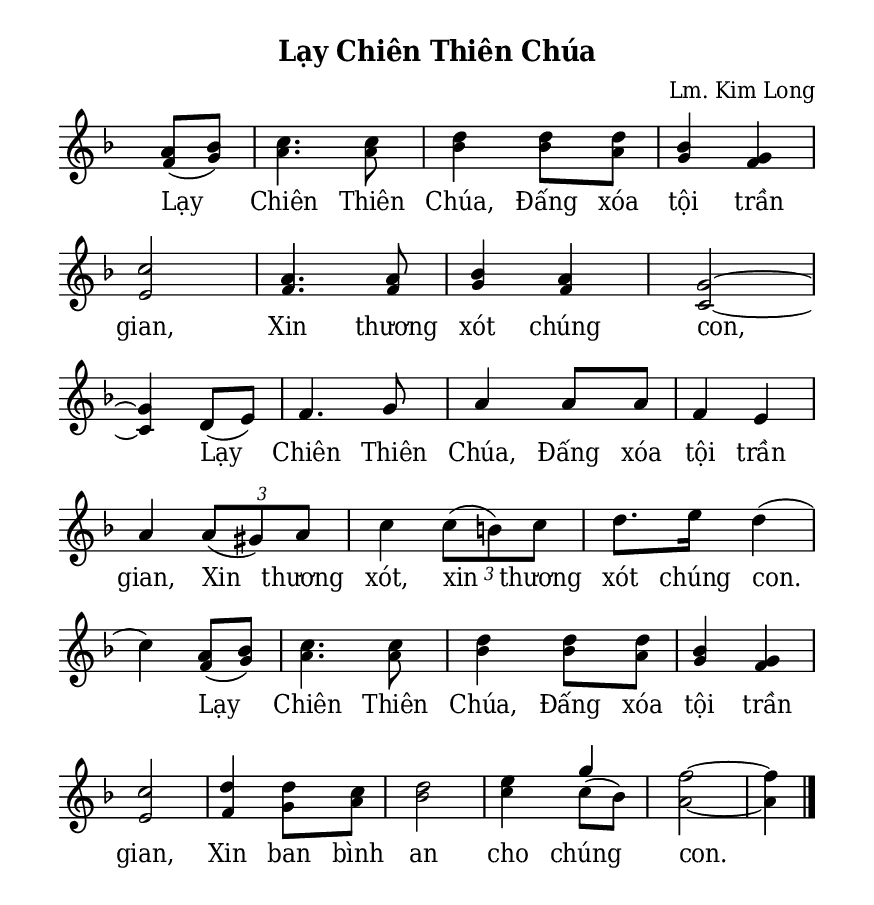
% Cài đặt chung\
\version "2.22.1"
\include "english.ly"

\header {
  subtitle = \markup { \huge \bold "Lạy Chiên Thiên Chúa" }
  composer = "Lm. Kim Long"
  %arranger = " "
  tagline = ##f
}

% Nhạc phiên khúc
nhacPhienKhucSop = \relative c'' {
  \partial 4 a8 (bf) |
  c4. c8 |
  d4 d8 d |
  bf4 g |
  c2 |
  a4. a8 |
  bf4 a |
  g2 ~ |
  g4 d8 (e) |
  f4. g8 |
  a4 a8 a |
  f4 e |
  a4 \tuplet 3/2 { a8 (gs) a } |
  c4 \tuplet 3/2 { c8 (b!) c } |
  d8. e16 d4 ( |
  c) a8 (bf) |
  c4. c8 |
  d4 d8 d |
  bf4 g |
  c2 |
  d4 d8 c |
  d2 |
  e4 g |
  f2 ~ |
  f4 \bar "|."
}

nhacPhienKhucAlto = \relative c' {
  f8 (g) |
  a4. a8 |
  bf4 bf8 a |
  g4 f |
  e2 |
  f4. f8 |
  g4 f |
  c2 ~ |
  c4 d8 (e) |
  f4. g8 |
  a4 a8 a |
  f4 e |
  a4 \tuplet 3/2 { a8 (gs) a } |
  c4 \tuplet 3/2 { c8 (b!) c } |
  d8. e16 d4 ( |
  c) f,8 (g) |
  a4. a8 |
  bf4 bf8 a |
  g4 f |
  e2 |
  f4 g8 a |
  bf2 |
  c4 c8 ^(bf) |
  a2 ~ |
  a4
}

% Lời phiên khúc
loiPhienKhucSop = \lyrics {
  Lạy Chiên Thiên Chúa, Đấng xóa tội trần gian,
  Xin thương xót chúng con,
  Lạy Chiên Thiên Chúa, Đấng xóa tội trần gian,
  Xin thương xót, xin thương xót chúng con.
  Lạy Chiên Thiên Chúa, Đấng xóa tội trần gian,
  Xin ban bình an cho chúng con.
}

% Dàn trang
\paper {
  #(set-paper-size "a5")
  top-margin = 10\mm
  bottom-margin = 10\mm
  left-margin = 10\mm
  right-margin = 10\mm
  indent = #0
  #(define fonts
	 (make-pango-font-tree "Deja Vu Serif Condensed"
	 		       "Deja Vu Serif Condensed"
			       "Deja Vu Serif Condensed"
			       (/ 20 20)))
  print-page-number = ##f
  system-system-spacing = #'((basic-distance . 0.1) (padding . 2.5))
}

TongNhip = {
  \key f \major \time 2/4
  \set Timing.beamExceptions = #'()
  \set Timing.baseMoment = #(ly:make-moment 1/4)
}

% Đổi kích thước nốt cho bè phụ
notBePhu =
#(define-music-function (font-size music) (number? ly:music?)
   (for-some-music
     (lambda (m)
       (if (music-is-of-type? m 'rhythmic-event)
           (begin
             (set! (ly:music-property m 'tweaks)
                   (cons `(font-size . ,font-size)
                         (ly:music-property m 'tweaks)))
             #t)
           #f))
     music)
   music)

\score {
  \new ChoirStaff <<
    \new Staff \with {
        \consists "Merge_rests_engraver"
        printPartCombineTexts = ##f
      }
      <<
      \new Voice \TongNhip \partCombine 
        \nhacPhienKhucSop
        \notBePhu -1 { \nhacPhienKhucAlto }
      \new NullVoice = beSop \nhacPhienKhucSop
      \new Lyrics \lyricsto beSop \loiPhienKhucSop
      >>
  >>
  \layout {
    \override Staff.TimeSignature.transparent = ##t
    \override Lyrics.LyricSpace.minimum-distance = #2
    \override LyricHyphen.minimum-distance = #1
    \override Score.BarNumber.break-visibility = ##(#f #f #f)
    \override Score.SpacingSpanner.uniform-stretching = ##t
  } 
}
